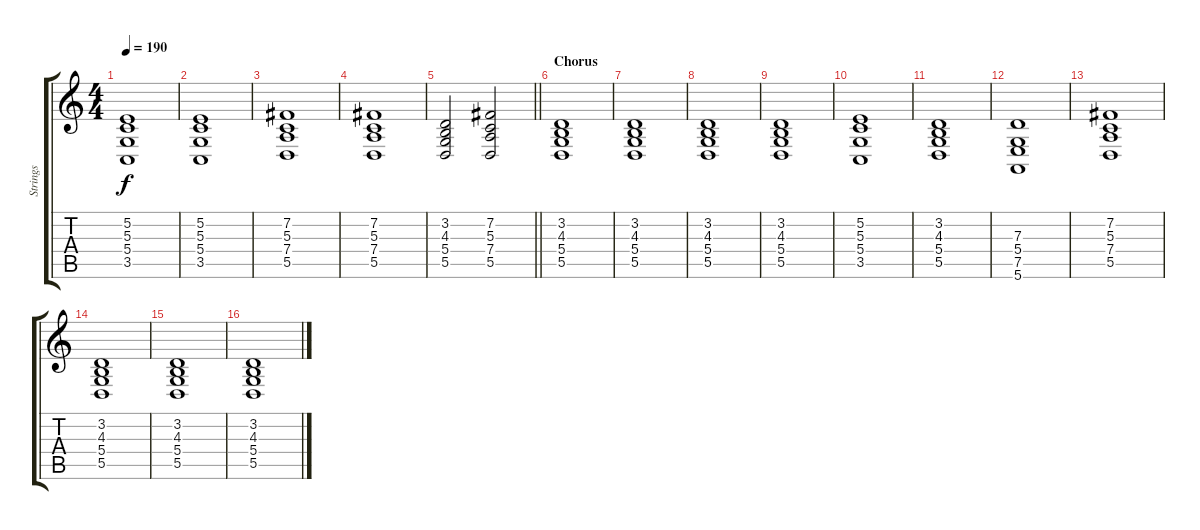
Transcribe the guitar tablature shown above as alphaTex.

\track ("Strings" "Strings") {instrument stringensemble2}
\staff {score tabs}
\tuning (E4 B3 G3 D3 A2 E2) {hide}
\ts (4 4)
\tempo 190
\clef g2
\ks c
(5.2 5.3 5.4 3.5).1{dy f} |
(5.2 5.3 5.4 3.5).1 |
(7.2 5.3 7.4 5.5).1 |
(7.2 5.3 7.4 5.5).1 |
\barLineRight lightlight
(3.2 4.3 5.4 5.5).2 (7.2 5.3 7.4 5.5).2 |
\section ("" "Chorus")
(3.2 4.3 5.4 5.5).1 |
(3.2 4.3 5.4 5.5).1 |
(3.2 4.3 5.4 5.5).1 |
(3.2 4.3 5.4 5.5).1 |
(5.2 5.3 5.4 3.5).1 |
(3.2 4.3 5.4 5.5).1 |
(7.3 5.4 7.5 5.6).1 |
(7.2 5.3 7.4 5.5).1 |
(3.2 4.3 5.4 5.5).1 |
(3.2 4.3 5.4 5.5).1 |
(3.2 4.3 5.4 5.5).1
